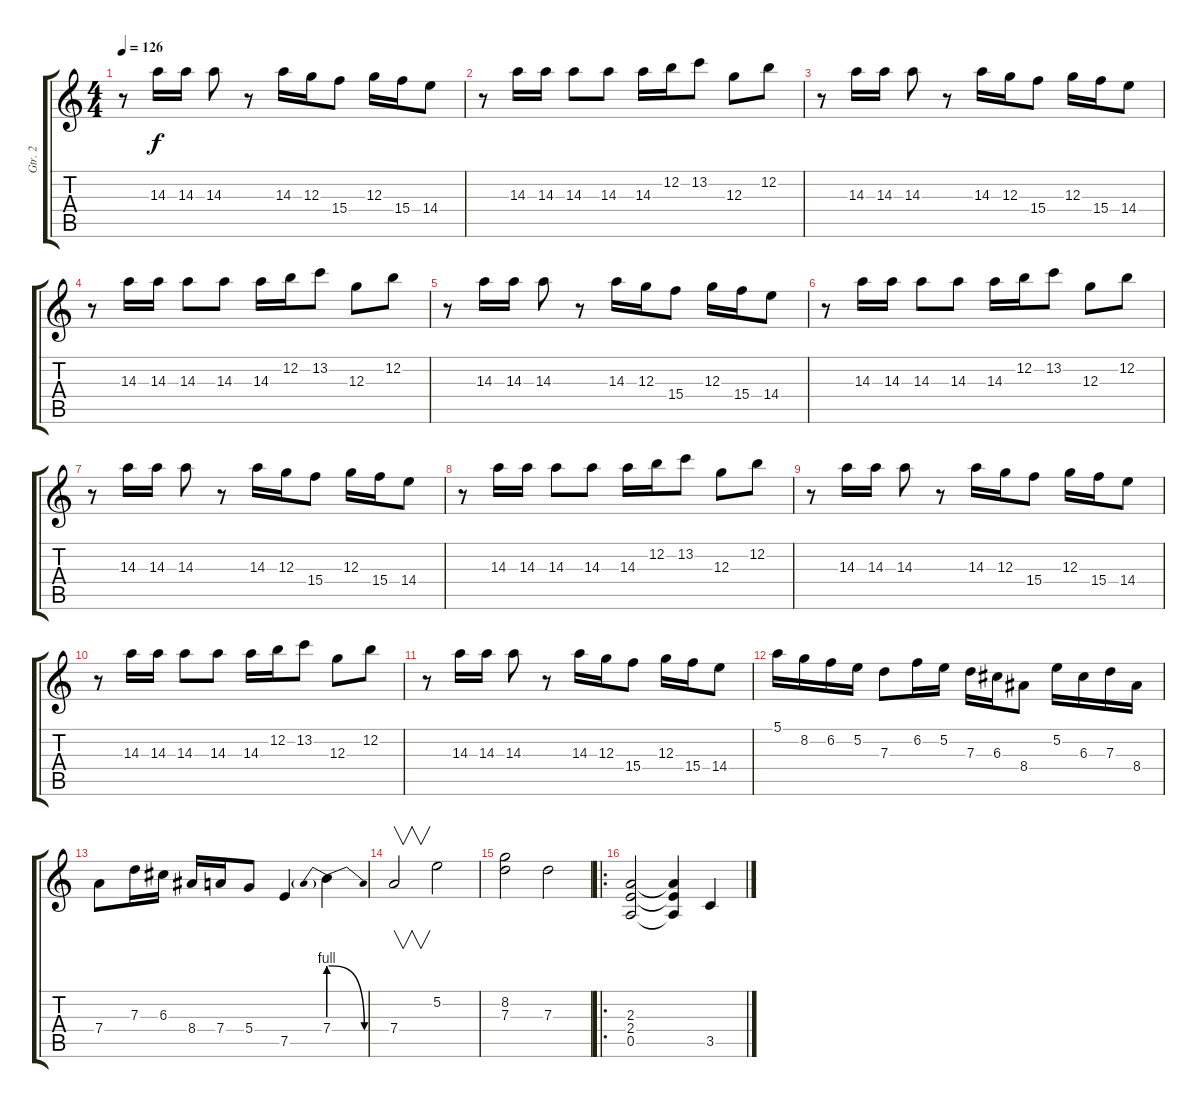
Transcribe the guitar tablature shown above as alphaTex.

\track ("Gtr. 2" "Gtr. 2") {instrument distortionguitar}
\staff {score tabs}
\tuning (E4 B3 G3 D3 A2 E2) {hide}
\ts (4 4)
\tempo 126
\clef g2
\ks c
r.8{dy f} 14.3.16 14.3.16 14.3.8 r.8 14.3.16 12.3.16 15.4.8 12.3.16 15.4.16 14.4.8 |
r.8 14.3.16 14.3.16 14.3.8 14.3.8 14.3.16 12.2.16 13.2.8 12.3.8 12.2.8 |
r.8 14.3.16 14.3.16 14.3.8 r.8 14.3.16 12.3.16 15.4.8 12.3.16 15.4.16 14.4.8 |
r.8 14.3.16 14.3.16 14.3.8 14.3.8 14.3.16 12.2.16 13.2.8 12.3.8 12.2.8 |
r.8 14.3.16 14.3.16 14.3.8 r.8 14.3.16 12.3.16 15.4.8 12.3.16 15.4.16 14.4.8 |
r.8 14.3.16 14.3.16 14.3.8 14.3.8 14.3.16 12.2.16 13.2.8 12.3.8 12.2.8 |
r.8 14.3.16 14.3.16 14.3.8 r.8 14.3.16 12.3.16 15.4.8 12.3.16 15.4.16 14.4.8 |
r.8 14.3.16 14.3.16 14.3.8 14.3.8 14.3.16 12.2.16 13.2.8 12.3.8 12.2.8 |
r.8 14.3.16 14.3.16 14.3.8 r.8 14.3.16 12.3.16 15.4.8 12.3.16 15.4.16 14.4.8 |
r.8 14.3.16 14.3.16 14.3.8 14.3.8 14.3.16 12.2.16 13.2.8 12.3.8 12.2.8 |
r.8 14.3.16 14.3.16 14.3.8 r.8 14.3.16 12.3.16 15.4.8 12.3.16 15.4.16 14.4.8 |
5.1.16 8.2.16 6.2.16 5.2.16 7.3.8 6.2.16 5.2.16 7.3.16 6.3.16 8.4.8 5.2.16 6.3.16 7.3.16 8.4.16 |
7.4.8 7.3.16 6.3.16 8.4.16 7.4.16 5.4.8 7.5.4 7.4{be (prebendrelease 0 4 60 0)}.4 |
7.4.2{v} 5.2.2 |
(8.2 7.3).2 7.3.2 |
\ro
(2.3 2.4 0.5).2 (2.3{t} 2.4{t} 0.5{t}).4 3.5{ss}.4
